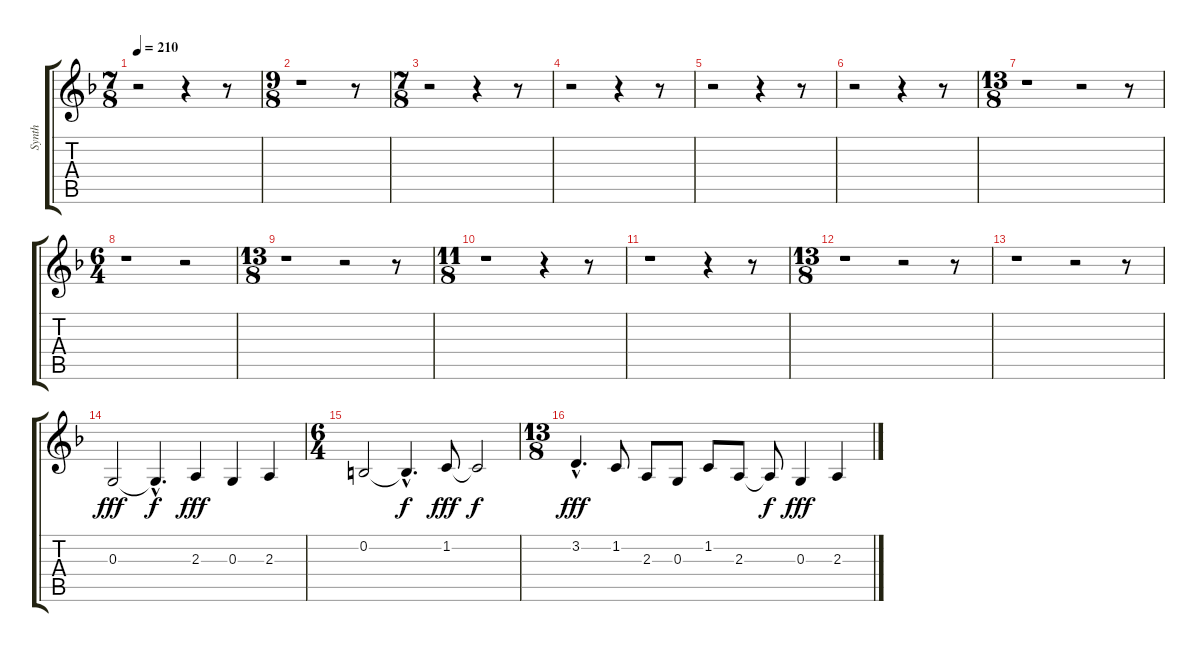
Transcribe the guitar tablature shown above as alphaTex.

\track ("Synth" "Synth") {instrument stringensemble1}
\staff {score tabs}
\tuning (E4 B3 G3 D3 A2 D2) {hide}
\ts (7 8)
\tempo 210
\clef g2
\ks f
r.2{dy fff instrument stringensemble1} r.4 r.8 |
\ts (9 8)
r.1 r.8 |
\ts (7 8)
r.2 r.4 r.8 |
r.2 r.4 r.8 |
r.2 r.4 r.8 |
r.2 r.4 r.8 |
\ts (13 8)
r.1 r.2 r.8 |
\ts (6 4)
r.1 r.2 |
\ts (13 8)
r.1 r.2 r.8 |
\ts (11 8)
r.1 r.4 r.8 |
r.1 r.4 r.8 |
\ts (13 8)
r.1 r.2 r.8 |
r.1 r.2 r.8 |
0.3.2 0.3{hac t}.4{d dy f} 2.3.4{dy fff} 0.3.4 2.3.4 |
\ts (6 4)
0.2.2 0.2{hac t}.4{d dy f} 1.2.8{dy fff} 1.2{t}.2{dy f} |
\ts (13 8)
3.2{hac}.4{d dy fff} 1.2.8 2.3.8 0.3.8 1.2.8 2.3.8 2.3{t}.8{dy f} 0.3.4{dy fff} 2.3.4
